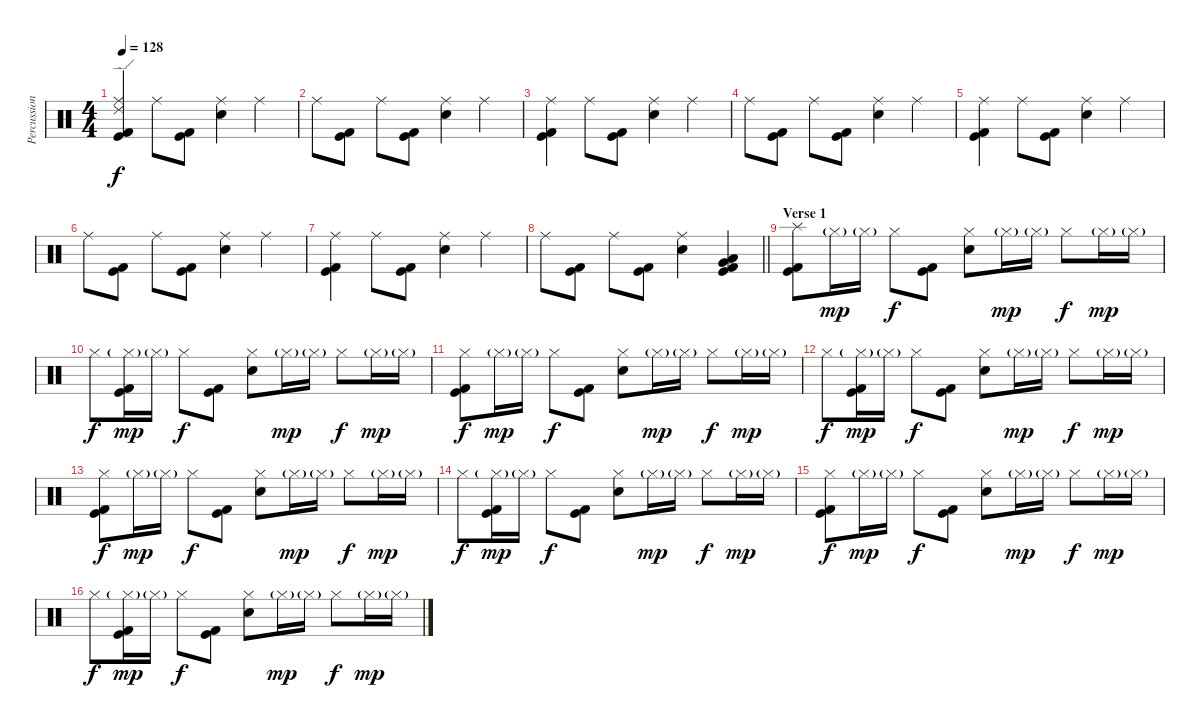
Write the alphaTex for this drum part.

\track ("Percussion" "Percussion") {instrument percussion}
\staff {score}
\articulation defaults
\ts (4 4)
\tempo 128
\clef neutral
\ks c
("Ride (edge) 2" "Ride (middle)" "Kick (hit)" "Kick (hit) 2").4{dy f} "Ride (middle)".8 ("Kick (hit)" "Kick (hit) 2").8 ("Electric Snare (hit)" "Ride (middle)").4 "Ride (middle)".4 |
"Ride (middle)".8 ("Kick (hit)" "Kick (hit) 2").8 "Ride (middle)".8 ("Kick (hit)" "Kick (hit) 2").8 ("Electric Snare (hit)" "Ride (middle)").4 "Ride (middle)".4 |
("Ride (middle)" "Kick (hit)" "Kick (hit) 2").4 "Ride (middle)".8 ("Kick (hit)" "Kick (hit) 2").8 ("Electric Snare (hit)" "Ride (middle)").4 "Ride (middle)".4 |
"Ride (middle)".8 ("Kick (hit)" "Kick (hit) 2").8 "Ride (middle)".8 ("Kick (hit)" "Kick (hit) 2").8 ("Electric Snare (hit)" "Ride (middle)").4 "Ride (middle)".4 |
("Ride (middle)" "Kick (hit)" "Kick (hit) 2").4 "Ride (middle)".8 ("Kick (hit)" "Kick (hit) 2").8 ("Electric Snare (hit)" "Ride (middle)").4 "Ride (middle)".4 |
"Ride (middle)".8 ("Kick (hit)" "Kick (hit) 2").8 "Ride (middle)".8 ("Kick (hit)" "Kick (hit) 2").8 ("Electric Snare (hit)" "Ride (middle)").4 "Ride (middle)".4 |
("Ride (middle)" "Kick (hit)" "Kick (hit) 2").4 "Ride (middle)".8 ("Kick (hit)" "Kick (hit) 2").8 ("Electric Snare (hit)" "Ride (middle)").4 "Ride (middle)".4 |
\barLineRight lightlight "Ride (middle)".8
("Kick (hit)" "Kick (hit) 2").8 "Ride (middle)".8 ("Kick (hit)" "Kick (hit) 2").8 ("Electric Snare (hit)" "Ride (middle)").4 ("Low Tom (hit)" "Very Low Tom (hit)" "Kick (hit)" "Kick (hit) 2").4 |
\section ("" "Verse 1")
("Splash (hit)" "Kick (hit)" "Kick (hit) 2").8 "Hi-Hat (closed)"{g}.16{dy mp} "Hi-Hat (closed)"{g}.16 "Hi-Hat (closed)".8{dy f} ("Kick (hit)" "Kick (hit) 2").8 ("Electric Snare (hit)" "Hi-Hat (closed)").8 "Hi-Hat (closed)"{g}.16{dy mp} "Hi-Hat (closed)"{g}.16 "Hi-Hat (closed)".8{dy f} "Hi-Hat (closed)"{g}.16{dy mp} "Hi-Hat (closed)"{g}.16 |
"Hi-Hat (closed)".8{dy f} ("Hi-Hat (closed)"{g} "Kick (hit)" "Kick (hit) 2").16{dy mp} "Hi-Hat (closed)"{g}.16 "Hi-Hat (closed)".8{dy f} ("Kick (hit)" "Kick (hit) 2").8 ("Electric Snare (hit)" "Hi-Hat (closed)").8 "Hi-Hat (closed)"{g}.16{dy mp} "Hi-Hat (closed)"{g}.16 "Hi-Hat (closed)".8{dy f} "Hi-Hat (closed)"{g}.16{dy mp} "Hi-Hat (closed)"{g}.16 |
("Hi-Hat (closed)" "Kick (hit)" "Kick (hit) 2").8{dy f} "Hi-Hat (closed)"{g}.16{dy mp} "Hi-Hat (closed)"{g}.16 "Hi-Hat (closed)".8{dy f} ("Kick (hit)" "Kick (hit) 2").8 ("Electric Snare (hit)" "Hi-Hat (closed)").8 "Hi-Hat (closed)"{g}.16{dy mp} "Hi-Hat (closed)"{g}.16 "Hi-Hat (closed)".8{dy f} "Hi-Hat (closed)"{g}.16{dy mp} "Hi-Hat (closed)"{g}.16 |
"Hi-Hat (closed)".8{dy f} ("Hi-Hat (closed)"{g} "Kick (hit)" "Kick (hit) 2").16{dy mp} "Hi-Hat (closed)"{g}.16 "Hi-Hat (closed)".8{dy f} ("Kick (hit)" "Kick (hit) 2").8 ("Electric Snare (hit)" "Hi-Hat (closed)").8 "Hi-Hat (closed)"{g}.16{dy mp} "Hi-Hat (closed)"{g}.16 "Hi-Hat (closed)".8{dy f} "Hi-Hat (closed)"{g}.16{dy mp} "Hi-Hat (closed)"{g}.16 |
("Hi-Hat (closed)" "Kick (hit)" "Kick (hit) 2").8{dy f} "Hi-Hat (closed)"{g}.16{dy mp} "Hi-Hat (closed)"{g}.16 "Hi-Hat (closed)".8{dy f} ("Kick (hit)" "Kick (hit) 2").8 ("Electric Snare (hit)" "Hi-Hat (closed)").8 "Hi-Hat (closed)"{g}.16{dy mp} "Hi-Hat (closed)"{g}.16 "Hi-Hat (closed)".8{dy f} "Hi-Hat (closed)"{g}.16{dy mp} "Hi-Hat (closed)"{g}.16 |
"Hi-Hat (closed)".8{dy f} ("Hi-Hat (closed)"{g} "Kick (hit)" "Kick (hit) 2").16{dy mp} "Hi-Hat (closed)"{g}.16 "Hi-Hat (closed)".8{dy f} ("Kick (hit)" "Kick (hit) 2").8 ("Electric Snare (hit)" "Hi-Hat (closed)").8 "Hi-Hat (closed)"{g}.16{dy mp} "Hi-Hat (closed)"{g}.16 "Hi-Hat (closed)".8{dy f} "Hi-Hat (closed)"{g}.16{dy mp} "Hi-Hat (closed)"{g}.16 |
("Hi-Hat (closed)" "Kick (hit)" "Kick (hit) 2").8{dy f} "Hi-Hat (closed)"{g}.16{dy mp} "Hi-Hat (closed)"{g}.16 "Hi-Hat (closed)".8{dy f} ("Kick (hit)" "Kick (hit) 2").8 ("Electric Snare (hit)" "Hi-Hat (closed)").8 "Hi-Hat (closed)"{g}.16{dy mp} "Hi-Hat (closed)"{g}.16 "Hi-Hat (closed)".8{dy f} "Hi-Hat (closed)"{g}.16{dy mp} "Hi-Hat (closed)"{g}.16 |
"Hi-Hat (closed)".8{dy f} ("Hi-Hat (closed)"{g} "Kick (hit)" "Kick (hit) 2").16{dy mp} "Hi-Hat (closed)"{g}.16 "Hi-Hat (closed)".8{dy f} ("Kick (hit)" "Kick (hit) 2").8 ("Electric Snare (hit)" "Hi-Hat (closed)").8 "Hi-Hat (closed)"{g}.16{dy mp} "Hi-Hat (closed)"{g}.16 "Hi-Hat (closed)".8{dy f} "Hi-Hat (closed)"{g}.16{dy mp} "Hi-Hat (closed)"{g}.16
